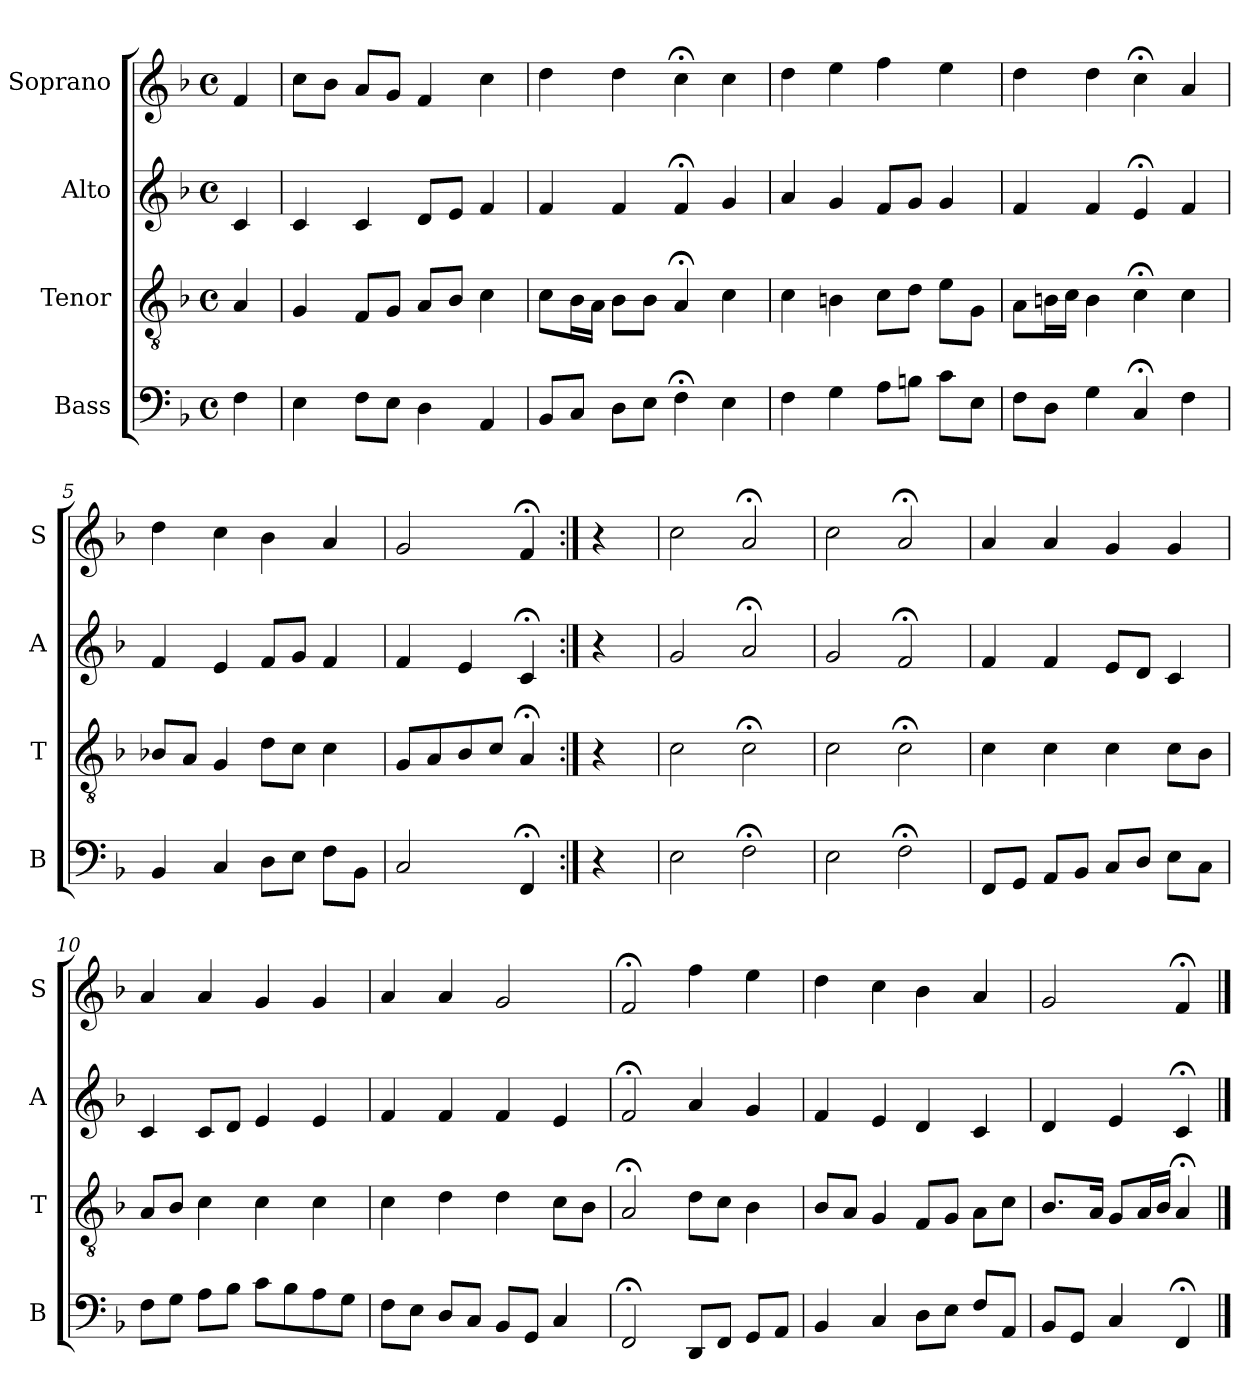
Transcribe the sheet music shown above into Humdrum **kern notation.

**kern	**kern	**kern	**kern
*part4	*part3	*part2	*part1
*staff4	*staff3	*staff2	*staff1
*I"Bass	*I"Tenor	*I"Alto	*I"Soprano
*I'B	*I'T	*I'A	*I'S
*clefF4	*clefGv2	*clefG2	*clefG2
*k[b-]	*k[b-]	*k[b-]	*k[b-]
*F:	*F:	*F:	*F:
*M4/4	*M4/4	*M4/4	*M4/4
*met(c)	*met(c)	*met(c)	*met(c)
*MM100	*MM100	*MM100	*MM100
=	=	=	=
4F	4A	4c	4f
=1	=1	=1	=1
4E	4G	4c	8ccL
.	.	.	8b-J
8FL	8FL	4c	8aL
8EJ	8GJ	.	8gJ
4D	8AL	8dL	4f
.	8B-J	8eJ	.
4AA	4c	4f	4cc
=2	=2	=2	=2
8BB-L	8cL	4f	4dd
8CJ	16B-L	.	.
.	16AJJ	.	.
8DL	8B-L	4f	4dd
8EJ	8B-J	.	.
4F;<	4A;<	4f;<	4cc;<
4E	4c	4g	4cc
=3	=3	=3	=3
4F	4c	4a	4dd
4G	4Bn	4g	4ee
8AL	8cL	8fL	4ff
8BnJ	8dJ	8gJ	.
8cL	8eL	4g	4ee
8EJ	8GJ	.	.
=4	=4	=4	=4
8FL	8AL	4f	4dd
8DJ	16BnL	.	.
.	16cJJ	.	.
4Gi	4Bi	4fi	4ddi
4C;<	4c;<	4e;<	4cc;<
4F	4c	4f	4a
=5	=5	=5	=5
4BB-	8B-XL	4f	4dd
.	8AJ	.	.
4C	4G	4e	4cc
8DL	8dL	8fL	4b-
8EJ	8cJ	8gJ	.
8FL	4c	4f	4a
8BB-J	.	.	.
=6	=6	=6	=6
2C	8GL	4f	2g
.	8A	.	.
.	8B-	4e	.
.	8cJ	.	.
4FF;<	4A;<	4c;<	4f;<
=:|!	=:|!	=:|!	=:|!
4r	4r	4r	4r
=7	=7	=7	=7
2E	2c	2g	2cc
2F;<	2c;<	2a;<	2a;<
=8	=8	=8	=8
2E	2c	2g	2cc
2F;<	2c;<	2f;<	2a;<
=9	=9	=9	=9
8FFL	4c	4f	4a
8GGJ	.	.	.
8AAL	4c	4f	4a
8BB-J	.	.	.
8CL	4c	8eL	4g
8DJ	.	8dJ	.
8EL	8cL	4c	4g
8CJ	8B-J	.	.
=10	=10	=10	=10
8FL	8AL	4c	4a
8GJ	8B-J	.	.
8AL	4c	8cL	4a
8B-J	.	8dJ	.
8cL	4c	4e	4g
8B-	.	.	.
8A	4c	4e	4g
8GJ	.	.	.
=11	=11	=11	=11
8FL	4c	4f	4a
8EJ	.	.	.
8DL	4d	4f	4a
8CJ	.	.	.
8BB-L	4d	4f	2g
8GGJ	.	.	.
4C	8cL	4e	.
.	8B-J	.	.
=12	=12	=12	=12
2FF;<	2A;<	2f;<	2f;<
8DDL	8dL	4a	4ff
8FFJ	8cJ	.	.
8GGL	4B-	4g	4ee
8AAJ	.	.	.
=13	=13	=13	=13
4BB-	8B-L	4f	4dd
.	8AJ	.	.
4C	4G	4e	4cc
8DL	8FL	4d	4b-
8EJ	8GJ	.	.
8FL	8AL	4c	4a
8AAJ	8cJ	.	.
=14	=14	=14	=14
8BB-L	8.B-L	4d	2g
8GGJ	.	.	.
.	16AJk	.	.
4C	8GL	4e	.
.	16AL	.	.
.	16B-JJ	.	.
4FF;<	4A;<	4c;<	4f;<
==	==	==	==
*-	*-	*-	*-
